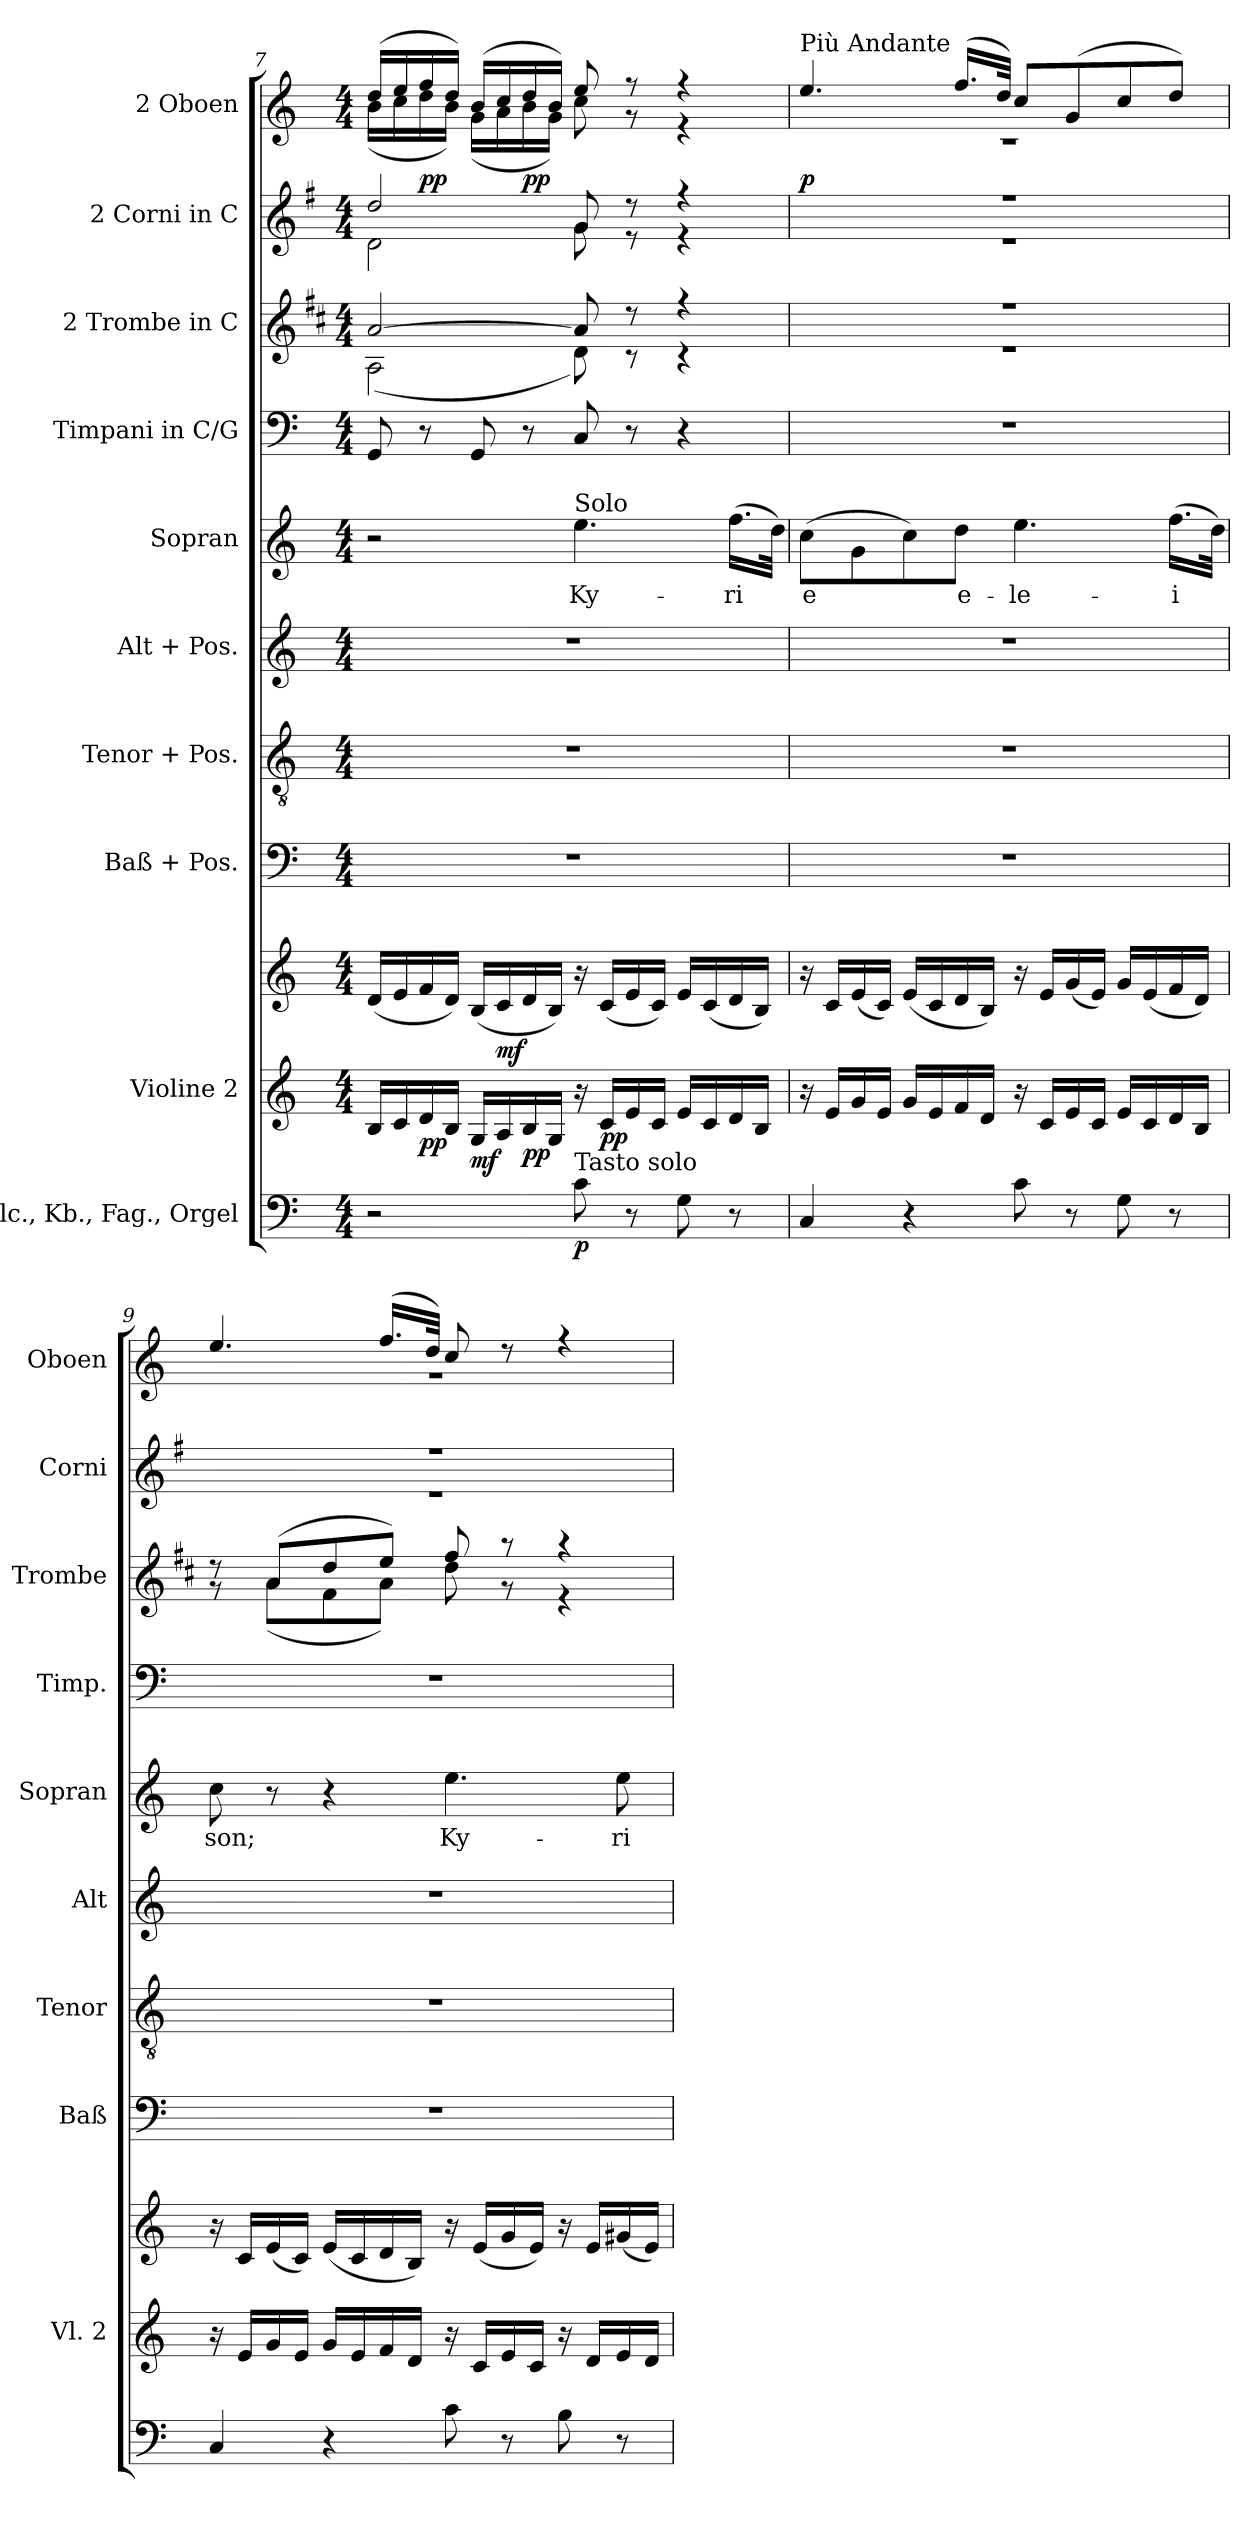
**kern	**dynam	**kern	**kern	**dynam	**kern	**kern	**kern	**kern	**text	**kern	**kern	**kern	**kern	**dynam
*part10	*part10	*part9	*part9	*part9	*part8	*part7	*part6	*part5	*part5	*part4	*part3	*part2	*part1	*part1
*staff11	*staff11	*staff10	*staff9	*staff9/10	*staff8	*staff7	*staff6	*staff5	*staff5	*staff4	*staff3	*staff2	*staff1	*staff1
*I"Vlc., Kb., Fag., Orgel	*	*I"Violine 2	*	*	*I"Baß + Pos.	*I"Tenor + Pos.	*I"Alt + Pos.	*I"Sopran	*	*I"Timpani in C/G	*I"2 Trombe in C	*I"2 Corni in C	*I"2 Oboen	*
*	*	*I'Vl. 2	*	*	*I'Baß	*I'Tenor	*I'Alt	*I'Sopran	*	*I'Timp.	*I'Trombe	*I'Corni	*I'Oboen	*
!!LO:PB:g=z
*clefF4	*	*clefG2	*clefG2	*	*clefF4	*clefGv2	*clefG2	*clefG2	*	*clefF4	*clefG2	*clefG2	*clefG2	*
*	*	*	*	*	*	*	*	*	*	*ITrd7c12	*ITrd1c2	*ITrd4c7	*	*
*k[]	*	*k[]	*k[]	*	*k[]	*k[]	*k[]	*k[]	*	*k[]	*k[]	*k[]	*k[]	*
*M4/4	*	*M4/4	*M4/4	*	*M4/4	*M4/4	*M4/4	*M4/4	*	*M4/4	*M4/4	*M4/4	*M4/4	*
=7	=7	=7	=7	=7	=7	=7	=7	=7	=7	=7	=7	=7	=7	=7
*	*	*	*	*	*	*	*	*	*	*	*^	*^	*^	*
!	!	!	!	!LO:DY:b=2	!	!	!	!	!	!	!	!	!	!	!	!	!
!	!	!	!	!LO:DY:n=1:b	!	!	!	!	!	!	!	!	!	!	!	!	!LO:DY:b
!	!	!	!	!	!	!	!	!	!	!	!	!	!	!	!	!	!LO:DY:n=1:b
2r	.	16B/LL	(<16d/LL	mf mf	1r	1r	1r	2r	.	8GGG/	[2g/	(<2G\	2g/	2G\	(>16dd/LL	(<16b\LL	mf mf
.	.	16c/	16e/	.	.	.	.	.	.	.	.	.	.	.	16ee/	16cc\	.
!	!	!	!	!LO:DY:n=2:b=2	!	!	!	!	!	!	!	!	!	!	!	!	!
!	!	!	!	!LO:DY:n=3:b	!	!	!	!	!	!	!	!	!	!	!	!	!LO:DY:n=2:b
!	!	!	!	!	!	!	!	!	!	!	!	!	!	!	!	!	!LO:DY:n=3:b
.	.	16d/	16f/	p p	.	.	.	.	.	8r	.	.	.	.	16ff/	16dd\	p p
.	.	16B/JJ	16d/JJ)	.	.	.	.	.	.	.	.	.	.	.	16dd/JJ)	16b\JJ)	.
!	!	!	!	!LO:DY:n=4:b=2	!	!	!	!	!	!	!	!	!	!	!	!	!LO:DY:n=4:b
!	!	!	!	!	!	!	!	!	!	!	!	!	!	!	!	!	!LO:DY:n=5:b
.	.	16G/LL	(<16B/LL	mf	.	.	.	.	.	8GGG/	.	.	.	.	(>16b/LL	(<16g\LL	mf mf
!	!	!	!	!LO:DY:n=5:b	!	!	!	!	!	!	!	!	!	!	!	!	!
.	.	16A/	16c/	mf	.	.	.	.	.	.	.	.	.	.	16cc/	16a\	.
!	!	!	!	!LO:DY:n=6:b=2	!	!	!	!	!	!	!	!	!	!	!	!	!
!	!	!	!	!LO:DY:n=7:b	!	!	!	!	!	!	!	!	!	!	!	!	!LO:DY:n=6:b
!	!	!	!	!	!	!	!	!	!	!	!	!	!	!	!	!	!LO:DY:n=7:b
.	.	16B/	16d/	p p	.	.	.	.	.	8r	.	.	.	.	16dd/	16b\	p p
.	.	16G/JJ	16B/JJ)	.	.	.	.	.	.	.	.	.	.	.	16b/JJ)	16g\JJ)	.
!	!	!	!	!	!	!	!	!LO:TX:a:t=Solo	!	!	!	!	!	!	!	!	!
!LO:TX:a:t=Tasto solo	!	!	!	!	!	!	!	!	!	!	!	!	!	!	!	!	!
!	!LO:DY:b	!	!	!	!	!	!	!	!LO:LY:b	!	!	!	!	!	!	!	!
8c\	p	16r	16r	.	.	.	.	4.ee\	Ky-	8CC/	8g/]	8c\)	8c/	8c\	8ee/	8cc\	.
!	!	!	!	!LO:DY:n=8:b=2	!	!	!	!	!	!	!	!	!	!	!	!	!
!	!	!	!	!LO:DY:n=9:b	!	!	!	!	!	!	!	!	!	!	!	!	!
.	.	16c/LL	(<16c/LL	p p	.	.	.	.	.	.	.	.	.	.	.	.	.
8r	.	16e/	16e/	.	.	.	.	.	.	8r	8r	8r	8r	8r	8r	8r	.
.	.	16c/JJ	16c/JJ)	.	.	.	.	.	.	.	.	.	.	.	.	.	.
8G\	.	16e/LL	16e/LL	.	.	.	.	.	.	4r	4r	4r	4r	4r	4r	4r	.
.	.	16c/	(<16c/	.	.	.	.	.	.	.	.	.	.	.	.	.	.
!	!	!	!	!	!	!	!	!	!LO:LY:b	!	!	!	!	!	!	!	!
8r	.	16d/	16d/	.	.	.	.	(>16.ff\LL	ri	.	.	.	.	.	.	.	.
.	.	16B/JJ	16B/JJ)	.	.	.	.	.	.	.	.	.	.	.	.	.	.
.	.	.	.	.	.	.	.	32dd\JJk)	.	.	.	.	.	.	.	.	.
=8	=8	=8	=8	=8	=8	=8	=8	=8	=8	=8	=8	=8	=8	=8	=8	=8	=8
!	!	!	!	!	!	!	!	!	!	!	!	!	!	!	!LO:TX:a:t=Più Andante	!	!
!	!	!	!	!	!	!	!	!	!LO:LY:b	!	!	!	!	!	!	!	!LO:DY:b
4C/	.	16r	16r	.	1r	1r	1r	(>8cc\L	e	1r	1r	1r	1r	1r	4.ee/	1r	p
.	.	16e/LL	16c/LL	.	.	.	.	.	.	.	.	.	.	.	.	.	.
.	.	16g/	(<16e/	.	.	.	.	8g\	.	.	.	.	.	.	.	.	.
.	.	16e/JJ	16c/JJ)	.	.	.	.	.	.	.	.	.	.	.	.	.	.
4r	.	16g/LL	(<16e/LL	.	.	.	.	8cc\)	.	.	.	.	.	.	.	.	.
.	.	16e/	16c/	.	.	.	.	.	.	.	.	.	.	.	.	.	.
!	!	!	!	!	!	!	!	!	!LO:LY:b	!	!	!	!	!	!	!	!
.	.	16f/	16d/	.	.	.	.	8dd\J	e-	.	.	.	.	.	(>16.ff/LL	.	.
.	.	16d/JJ	16B/JJ)	.	.	.	.	.	.	.	.	.	.	.	.	.	.
.	.	.	.	.	.	.	.	.	.	.	.	.	.	.	32dd/JJk)	.	.
!	!	!	!	!	!	!	!	!	!LO:LY:b	!	!	!	!	!	!	!	!
8c\	.	16r	16r	.	.	.	.	4.ee\	le-	.	.	.	.	.	8cc/L	.	.
.	.	16c/LL	16e/LL	.	.	.	.	.	.	.	.	.	.	.	.	.	.
8r	.	16e/	(<16g/	.	.	.	.	.	.	.	.	.	.	.	(>8g/	.	.
.	.	16c/JJ	16e/JJ)	.	.	.	.	.	.	.	.	.	.	.	.	.	.
8G\	.	16e/LL	16g/LL	.	.	.	.	.	.	.	.	.	.	.	8cc/	.	.
.	.	16c/	(<16e/	.	.	.	.	.	.	.	.	.	.	.	.	.	.
!	!	!	!	!	!	!	!	!	!LO:LY:b	!	!	!	!	!	!	!	!
8r	.	16d/	16f/	.	.	.	.	(>16.ff\LL	i	.	.	.	.	.	8dd/J)	.	.
.	.	16B/JJ	16d/JJ)	.	.	.	.	.	.	.	.	.	.	.	.	.	.
.	.	.	.	.	.	.	.	32dd\JJk)	.	.	.	.	.	.	.	.	.
=9	=9	=9	=9	=9	=9	=9	=9	=9	=9	=9	=9	=9	=9	=9	=9	=9	=9
!	!	!	!	!	!	!	!	!	!LO:LY:b	!	!	!	!	!	!	!	!
4C/	.	16r	16r	.	1r	1r	1r	8cc\	son;	1r	8r	8r	1r	1r	4.ee/	1r	.
.	.	16e/LL	16c/LL	.	.	.	.	.	.	.	.	.	.	.	.	.	.
.	.	16g/	(<16e/	.	.	.	.	8r	.	.	(>8g/L	(<8g\L	.	.	.	.	.
.	.	16e/JJ	16c/JJ)	.	.	.	.	.	.	.	.	.	.	.	.	.	.
4r	.	16g/LL	(<16e/LL	.	.	.	.	4r	.	.	8cc/	8e\	.	.	.	.	.
.	.	16e/	16c/	.	.	.	.	.	.	.	.	.	.	.	.	.	.
.	.	16f/	16d/	.	.	.	.	.	.	.	8dd/J)	8g\J)	.	.	(>16.ff/LL	.	.
.	.	16d/JJ	16B/JJ)	.	.	.	.	.	.	.	.	.	.	.	.	.	.
.	.	.	.	.	.	.	.	.	.	.	.	.	.	.	32dd/JJk)	.	.
!	!	!	!	!	!	!	!	!	!LO:LY:b	!	!	!	!	!	!	!	!
8c\	.	16r	16r	.	.	.	.	4.ee\	Ky-	.	8ee/	8cc\	.	.	8cc/	.	.
.	.	16c/LL	(<16e/LL	.	.	.	.	.	.	.	.	.	.	.	.	.	.
8r	.	16e/	16g/	.	.	.	.	.	.	.	8r	8r	.	.	8r	.	.
.	.	16c/JJ	16e/JJ)	.	.	.	.	.	.	.	.	.	.	.	.	.	.
8B\	.	16r	16r	.	.	.	.	.	.	.	4r	4r	.	.	4r	.	.
.	.	16d/LL	16e/LL	.	.	.	.	.	.	.	.	.	.	.	.	.	.
!	!	!	!	!	!	!	!	!	!LO:LY:b	!	!	!	!	!	!	!	!
8r	.	16e/	(<16g#X/	.	.	.	.	8ee\	ri-	.	.	.	.	.	.	.	.
.	.	16d/JJ	16e/JJ)	.	.	.	.	.	.	.	.	.	.	.	.	.	.
*	*	*	*	*	*	*	*	*	*	*	*v	*v	*	*	*v	*v	*
*	*	*	*	*	*	*	*	*	*	*	*	*v	*v	*	*
=	=	=	=	=	=	=	=	=	=	=	=	=	=	=
*-	*-	*-	*-	*-	*-	*-	*-	*-	*-	*-	*-	*-	*-	*-
